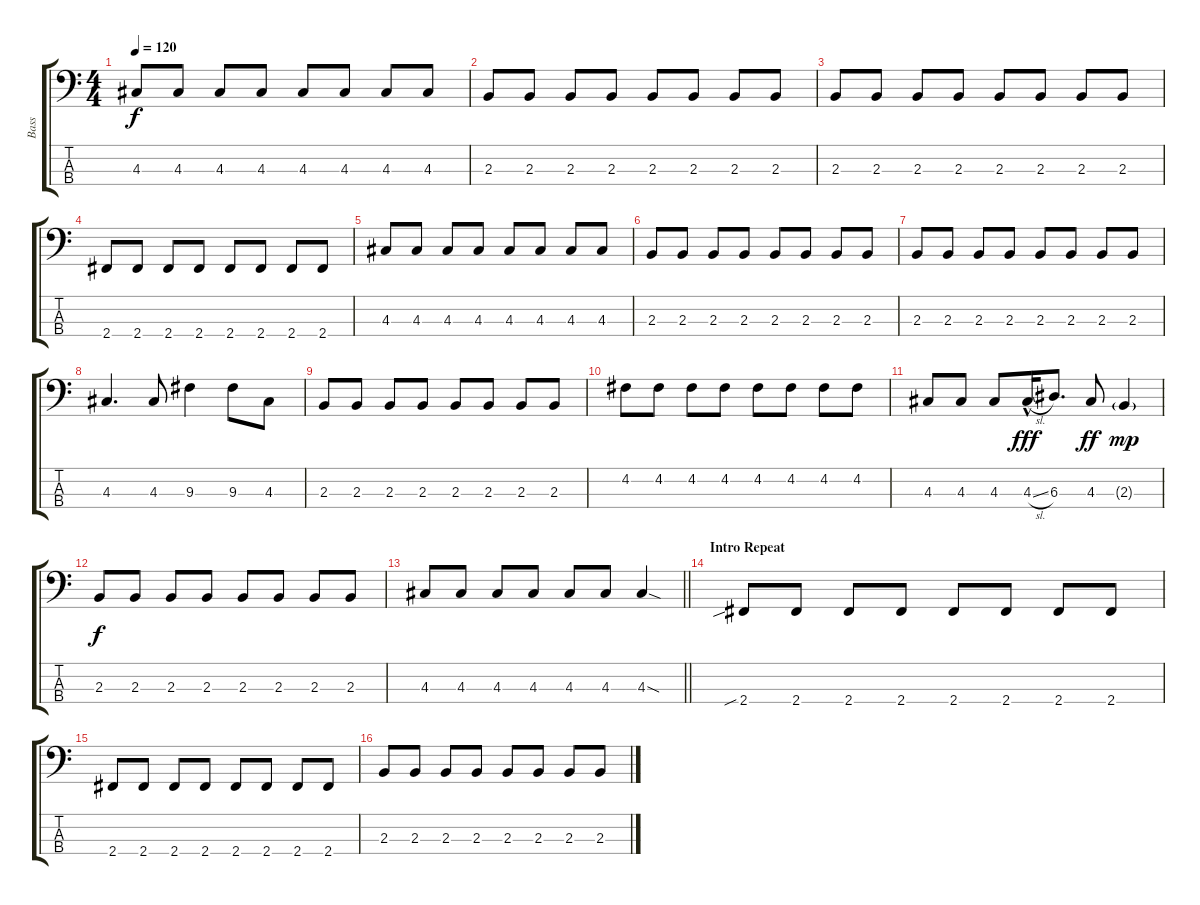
\track ("Bass" "Bass") {instrument electricbassfinger}
\staff {score tabs}
\tuning (G2 D2 A1 E1) {hide}
\ts (4 4)
\tempo 120
\clef f4
\ks c
4.3.8{dy f} 4.3.8 4.3.8 4.3.8 4.3.8 4.3.8 4.3.8 4.3.8 |
2.3.8 2.3.8 2.3.8 2.3.8 2.3.8 2.3.8 2.3.8 2.3.8 |
2.3.8 2.3.8 2.3.8 2.3.8 2.3.8 2.3.8 2.3.8 2.3.8 |
2.4.8 2.4.8 2.4.8 2.4.8 2.4.8 2.4.8 2.4.8 2.4.8 |
4.3.8 4.3.8 4.3.8 4.3.8 4.3.8 4.3.8 4.3.8 4.3.8 |
2.3.8 2.3.8 2.3.8 2.3.8 2.3.8 2.3.8 2.3.8 2.3.8 |
2.3.8 2.3.8 2.3.8 2.3.8 2.3.8 2.3.8 2.3.8 2.3.8 |
4.3.4{d} 4.3.8 9.3.4 9.3.8 4.3.8 |
2.3.8 2.3.8 2.3.8 2.3.8 2.3.8 2.3.8 2.3.8 2.3.8 |
4.2.8 4.2.8 4.2.8 4.2.8 4.2.8 4.2.8 4.2.8 4.2.8 |
4.3.8 4.3.8 4.3.8 4.3{sl hac}.16{dy fff volume 16 instrument slapbass1} 6.3.8{d} 4.3.8{dy ff} 2.3{g}.4{dy mp} |
2.3.8{dy f volume 15 instrument electricbassfinger} 2.3.8 2.3.8 2.3.8 2.3.8 2.3.8 2.3.8 2.3.8 |
\barLineRight lightlight
4.3.8 4.3.8 4.3.8 4.3.8 4.3.8 4.3.8 4.3{sod}.4 |
\section ("" "Intro Repeat")
2.4{sib}.8 2.4.8 2.4.8 2.4.8 2.4.8 2.4.8 2.4.8 2.4.8 |
2.4.8 2.4.8 2.4.8 2.4.8 2.4.8 2.4.8 2.4.8 2.4.8 |
2.3.8 2.3.8 2.3.8 2.3.8 2.3.8 2.3.8 2.3.8 2.3.8
